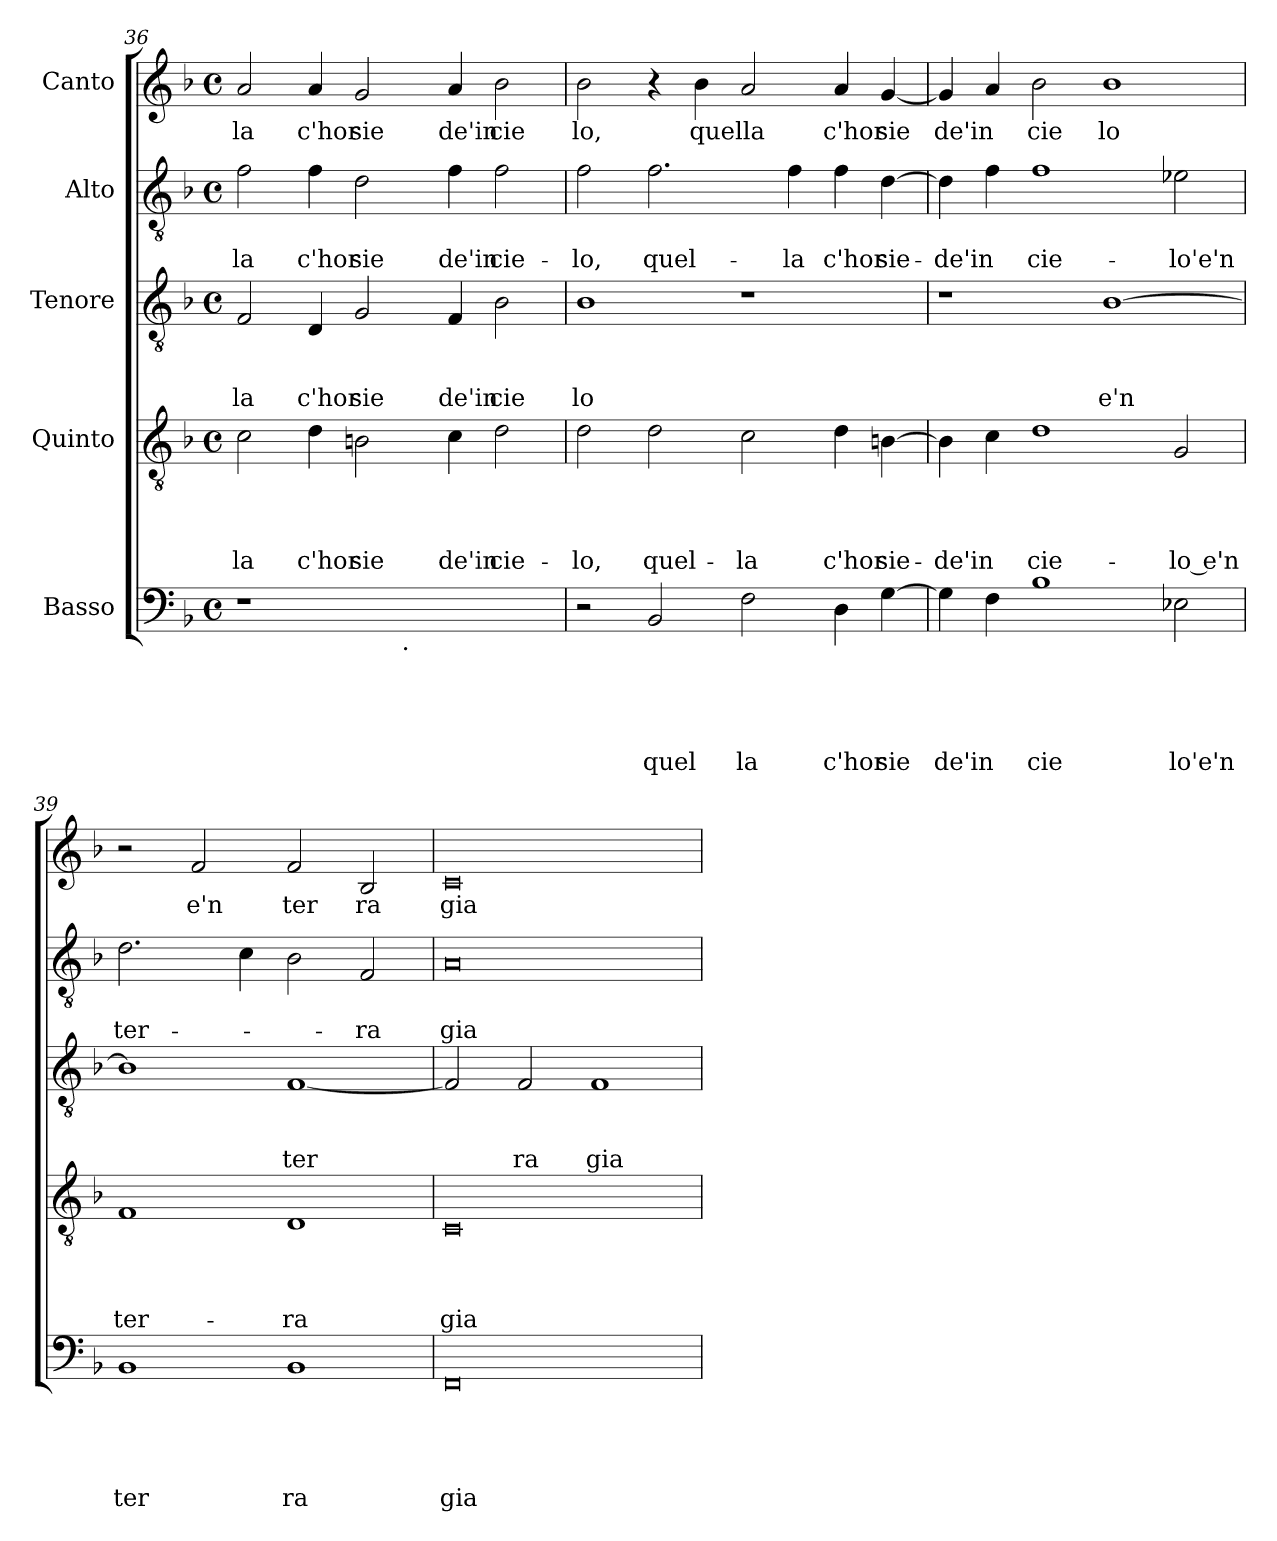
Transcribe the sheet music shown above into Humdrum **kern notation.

**kern	**text	**text	**text	**text	**text	**kern	**text	**text	**text	**text	**kern	**text	**text	**text	**kern	**text	**text	**kern	**text
*part5	*part5	*part5	*part5	*part5	*part5	*part4	*part4	*part4	*part4	*part4	*part3	*part3	*part3	*part3	*part2	*part2	*part2	*part1	*part1
*staff5	*staff5	*staff5	*staff5	*staff5	*staff5	*staff4	*staff4	*staff4	*staff4	*staff4	*staff3	*staff3	*staff3	*staff3	*staff2	*staff2	*staff2	*staff1	*staff1
*I"Basso	*	*	*	*	*	*I"Quinto	*	*	*	*	*I"Tenore	*	*	*	*I"Alto	*	*	*I"Canto	*
!!LO:LB:g=z
*clefF4	*	*	*	*	*	*clefGv2	*	*	*	*	*clefGv2	*	*	*	*clefGv2	*	*	*clefG2	*
*k[b-]	*	*	*	*	*	*k[b-]	*	*	*	*	*k[b-]	*	*	*	*k[b-]	*	*	*k[b-]	*
*F:	*	*	*	*	*	*F:	*	*	*	*	*F:	*	*	*	*F:	*	*	*F:	*
*M4/4	*	*	*	*	*	*M4/4	*	*	*	*	*M4/4	*	*	*	*M4/4	*	*	*M4/4	*
*met(c)	*	*	*	*	*	*met(c)	*	*	*	*	*met(c)	*	*	*	*met(c)	*	*	*met(c)	*
=36	=36	=36	=36	=36	=36	=36	=36	=36	=36	=36	=36	=36	=36	=36	=36	=36	=36	=36	=36
!	!	!	!	!	!	!	!	!	!	!LO:LY:b	!	!	!	!LO:LY:b	!	!	!LO:LY:b	!	!LO:LY:b
1r	.	.	.	.	.	2c\	.	.	.	la	2F/	.	.	-la	2f\	.	la	2a/	la
!	!	!	!	!	!	!	!	!	!	!LO:LY:b	!	!	!	!LO:LY:b	!	!	!LO:LY:b	!	!LO:LY:b
.	.	.	.	.	.	4d\	.	.	.	c'hor	4D/	.	.	c'hor	4f\	.	c'hor	4a/	c'hor
!	!	!	!	!	!	!	!	!	!	!LO:LY:b	!	!	!	!LO:LY:b	!	!	!LO:LY:b	!	!LO:LY:b
.	.	.	.	.	.	2Bn\	.	.	.	sie	2G/	.	.	sie	2d\	.	sie	2g/	sie
!LO:TX:b:t=.	!	!	!	!	!	!	!	!	!	!	!	!	!	!	!	!	!	!	!
1ryy	.	.	.	.	.	.	.	.	.	.	.	.	.	.	.	.	.	.	.
!	!	!	!	!	!	!	!	!	!	!LO:LY:b	!	!	!	!LO:LY:b	!	!	!LO:LY:b	!	!LO:LY:b
.	.	.	.	.	.	4c\	.	.	.	de'in	4F/	.	.	de'in	4f\	.	de'in	4a/	de'in
!	!	!	!	!	!	!	!	!	!	!LO:LY:b	!	!	!	!LO:LY:b	!	!	!LO:LY:b	!	!LO:LY:b
.	.	.	.	.	.	2d\	.	.	.	cie-	2B-\	.	.	cie	2f\	.	cie-	2b-\	cie
=37	=37	=37	=37	=37	=37	=37	=37	=37	=37	=37	=37	=37	=37	=37	=37	=37	=37	=37	=37
!	!	!	!	!	!	!	!	!	!	!LO:LY:b	!	!	!	!LO:LY:b	!	!	!LO:LY:b	!	!LO:LY:b
2r	.	.	.	.	.	2d\	.	.	.	-lo,	1B-	.	.	lo	2f\	.	-lo,	2b-\	lo,
!	!	!	!	!	!LO:LY:b	!	!	!	!	!LO:LY:b	!	!	!	!	!	!	!LO:LY:b	!	!
2BB-/	.	.	.	.	quel	2d\	.	.	.	quel-	.	.	.	.	2.f\	.	quel-	4r	.
!	!	!	!	!	!	!	!	!	!	!	!	!	!	!	!	!	!	!	!LO:LY:b
.	.	.	.	.	.	.	.	.	.	.	.	.	.	.	.	.	.	4b-\	quella
!	!	!	!	!	!LO:LY:b	!	!	!	!	!LO:LY:b	!	!	!	!	!	!	!	!	!
2F\	.	.	.	.	la	2c\	.	.	.	-la	1r	.	.	.	.	.	.	2a/	.
!	!	!	!	!	!	!	!	!	!	!	!	!	!	!	!	!	!LO:LY:b	!	!
.	.	.	.	.	.	.	.	.	.	.	.	.	.	.	4f\	.	-la	.	.
!	!	!	!	!	!LO:LY:b	!	!	!	!	!LO:LY:b	!	!	!	!	!	!	!LO:LY:b	!	!LO:LY:b
4D\	.	.	.	.	c'hor	4d\	.	.	.	c'hor	.	.	.	.	4f\	.	c'hor	4a/	c'hor
!	!	!	!	!	!LO:LY:b	!	!	!	!	!LO:LY:b	!	!	!	!	!	!	!LO:LY:b	!	!LO:LY:b
[>4G\	.	.	.	.	sie	[>4Bn\	.	.	.	sie-	.	.	.	.	[>4d\	.	sie-	[<4g/	sie
=38	=38	=38	=38	=38	=38	=38	=38	=38	=38	=38	=38	=38	=38	=38	=38	=38	=38	=38	=38
!	!	!	!	!	!LO:LY:b	!	!	!	!	!LO:LY:b	!	!	!	!	!	!	!LO:LY:b	!	!LO:LY:b
4G\]	.	.	.	.	de'in	4B\]	.	.	.	-de'in	1r	.	.	.	4d\]	.	-de'in	4g/]	de'in
4F\	.	.	.	.	.	4c\	.	.	.	.	.	.	.	.	4f\	.	.	4a/	.
!	!	!	!	!	!LO:LY:b	!	!	!	!	!LO:LY:b	!	!	!	!	!	!	!LO:LY:b	!	!LO:LY:b
1B-	.	.	.	.	cie	1d	.	.	.	cie-	.	.	.	.	1f	.	cie-	2b-\	cie
!	!	!	!	!	!	!	!	!	!	!	!	!	!	!LO:LY:b	!	!	!	!	!LO:LY:b
.	.	.	.	.	.	.	.	.	.	.	[>1B-	.	.	e'n	.	.	.	1b-	lo
!	!	!	!	!	!LO:LY:b	!	!	!	!	!LO:LY:b:rj	!	!	!	!	!	!	!LO:LY:b	!	!
2E-X\	.	.	.	.	lo'e'n	2G/	.	.	.	-lo e'n	.	.	.	.	2e-X\	.	-lo'e'n	.	.
=39	=39	=39	=39	=39	=39	=39	=39	=39	=39	=39	=39	=39	=39	=39	=39	=39	=39	=39	=39
!	!	!	!	!	!LO:LY:b	!	!	!	!	!LO:LY:b	!	!	!	!	!	!	!LO:LY:b	!	!
1BB-	.	.	.	.	ter	1F	.	.	.	ter-	1B-]	.	.	.	2.d\	.	ter-	2r	.
!	!	!	!	!	!	!	!	!	!	!	!	!	!	!	!	!	!	!	!LO:LY:b
.	.	.	.	.	.	.	.	.	.	.	.	.	.	.	.	.	.	2f/	e'n
.	.	.	.	.	.	.	.	.	.	.	.	.	.	.	4c\	.	.	.	.
!	!	!	!	!	!LO:LY:b	!	!	!	!	!LO:LY:b	!	!	!	!LO:LY:b	!	!	!	!	!LO:LY:b
1BB-	.	.	.	.	ra	1D	.	.	.	-ra	[<1F	.	.	ter	2B-\	.	.	2f/	ter
!	!	!	!	!	!	!	!	!	!	!	!	!	!	!	!	!	!LO:LY:b	!	!LO:LY:b
.	.	.	.	.	.	.	.	.	.	.	.	.	.	.	2F/	.	-ra	2B-/	ra
=40	=40	=40	=40	=40	=40	=40	=40	=40	=40	=40	=40	=40	=40	=40	=40	=40	=40	=40	=40
!	!	!	!	!	!LO:LY:b	!	!	!	!	!LO:LY:b	!	!	!	!	!	!	!LO:LY:b	!	!LO:LY:b
0FF	.	.	.	.	gia	0C	.	.	.	gia-	2F/]	.	.	.	0A	.	gia-	0c	gia
!	!	!	!	!	!	!	!	!	!	!	!	!	!	!LO:LY:b	!	!	!	!	!
.	.	.	.	.	.	.	.	.	.	.	2F/	.	.	ra	.	.	.	.	.
!	!	!	!	!	!	!	!	!	!	!	!	!	!	!LO:LY:b	!	!	!	!	!
.	.	.	.	.	.	.	.	.	.	.	1F	.	.	gia	.	.	.	.	.
=	=	=	=	=	=	=	=	=	=	=	=	=	=	=	=	=	=	=	=
*-	*-	*-	*-	*-	*-	*-	*-	*-	*-	*-	*-	*-	*-	*-	*-	*-	*-	*-	*-
